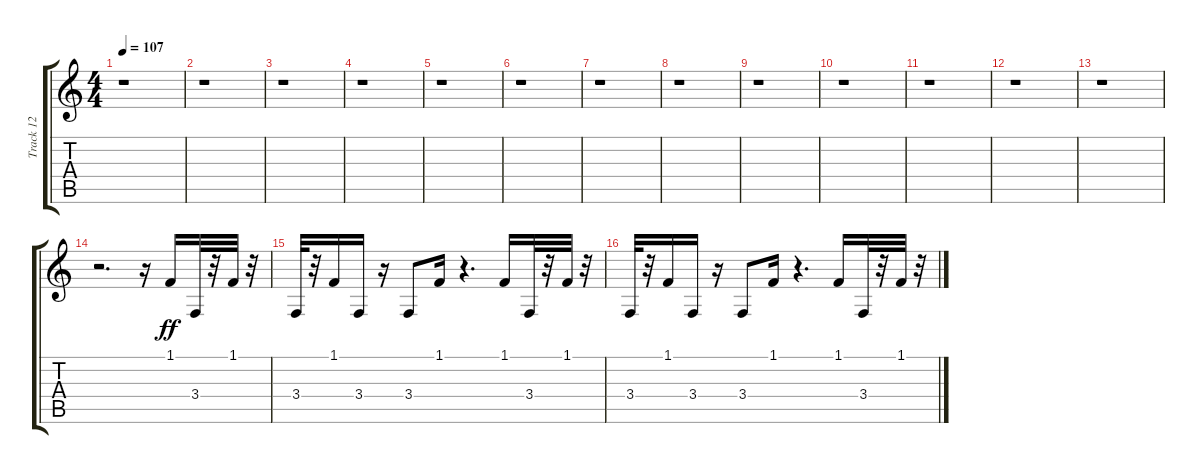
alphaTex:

\track ("Track 12" "Track 12") {instrument lead2sawtooth}
\staff {score tabs}
\tuning (E4 B3 G3 D3 A2 E2) {hide}
\ts (4 4)
\tempo 107
\clef g2
\ks c
r.1{dy ff} |
r.1 |
r.1 |
r.1 |
r.1 |
r.1 |
r.1 |
r.1 |
r.1 |
r.1 |
r.1 |
r.1 |
r.1 |
r.2{d} r.16 1.1.16 3.4.32 r.32 1.1.32 r.32 |
3.4.32 r.32 1.1.16 3.4.16 r.16 3.4.8 1.1.16 r.4{d} 1.1.16 3.4.32 r.32 1.1.32 r.32 |
3.4.32 r.32 1.1.16 3.4.16 r.16 3.4.8 1.1.16 r.4{d} 1.1.16 3.4.32 r.32 1.1.32 r.32
